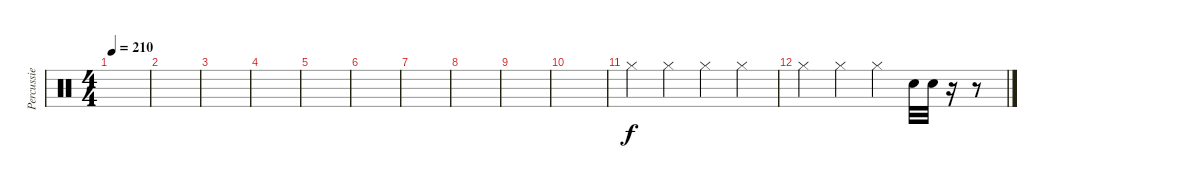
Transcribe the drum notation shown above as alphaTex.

\track ("Percussie" "Percussie") {instrument percussion}
\staff {score}
\articulation defaults
\ts (4 4)
\tempo 210
\clef neutral
\ks c
|
|
|
|
|
|
|
|
|
|
"Hi-Hat (closed)".4 "Hi-Hat (closed)".4 "Hi-Hat (closed)".4 "Hi-Hat (closed)".4 |
"Hi-Hat (closed)".4 "Hi-Hat (closed)".4 "Hi-Hat (closed)".4 "Electric Snare (hit)".32 "Electric Snare (hit)".32 r.16 r.8
